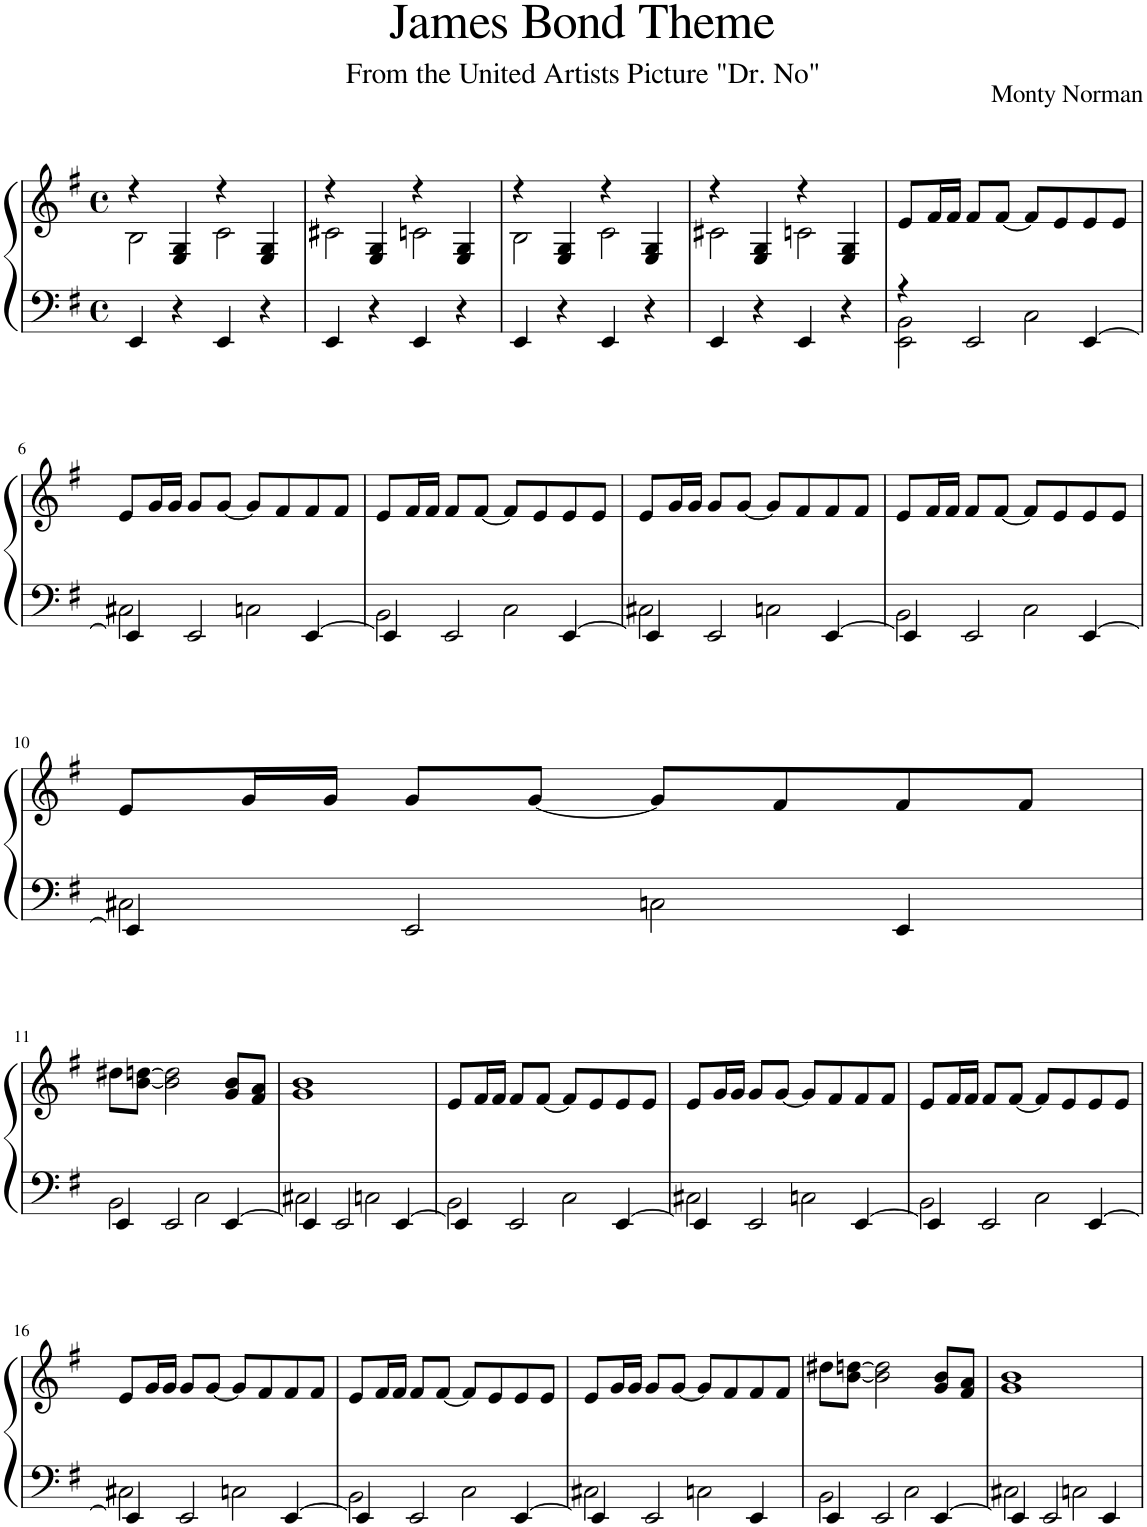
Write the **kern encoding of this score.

**kern	**kern
*part1	*part1
*staff2	*staff1
*I"Piano	*
*I'Pno.	*
*clefF4	*clefG2
*k[f#]	*k[f#]
*M4/4	*M4/4
*met(c)	*met(c)
=1	=1
*	*^
4EE/	4r	2B\
4r	4E/ 4G/	.
4EE/	4r	2c\
4r	4E/ 4G/	.
=2	=2	=2
4EE/	4r	2c#X\
4r	4E/ 4G/	.
4EE/	4r	2cn\
4r	4E/ 4G/	.
=3	=3	=3
4EE/	4r	2B\
4r	4E/ 4G/	.
4EE/	4r	2c\
4r	4E/ 4G/	.
=4	=4	=4
4EE/	4r	2c#X\
4r	4E/ 4G/	.
4EE/	4r	2cn\
4r	4E/ 4G/	.
*	*v	*v
=5	=5
*^	*
4r	2EE\ 2BB\	8e/L
.	.	16f#/L
.	.	16f#/JJ
2EE/	.	8f#/L
.	.	[8f#/J
.	2C\	8f#/L]
.	.	8e/
[4EE/	.	8e/
.	.	8e/J
!!LO:LB:g=z
=6	=6	=6
4EE/]	2C#X\	8e/L
.	.	16g/L
.	.	16g/JJ
2EE/	.	8g/L
.	.	[8g/J
.	2Cn\	8g/L]
.	.	8f#/
[4EE/	.	8f#/
.	.	8f#/J
=7	=7	=7
4EE/]	2BB\	8e/L
.	.	16f#/L
.	.	16f#/JJ
2EE/	.	8f#/L
.	.	[8f#/J
.	2C\	8f#/L]
.	.	8e/
[4EE/	.	8e/
.	.	8e/J
=8	=8	=8
4EE/]	2C#X\	8e/L
.	.	16g/L
.	.	16g/JJ
2EE/	.	8g/L
.	.	[8g/J
.	2Cn\	8g/L]
.	.	8f#/
[4EE/	.	8f#/
.	.	8f#/J
=9	=9	=9
4EE/]	2BB\	8e/L
.	.	16f#/L
.	.	16f#/JJ
2EE/	.	8f#/L
.	.	[8f#/J
.	2C\	8f#/L]
.	.	8e/
[4EE/	.	8e/
.	.	8e/J
!!LO:LB:g=z
=10	=10	=10
4EE/]	2C#X\	8e/L
.	.	16g/L
.	.	16g/JJ
2EE/	.	8g/L
.	.	[8g/J
.	2Cn\	8g/L]
.	.	8f#/
4EE/	.	8f#/
.	.	8f#/J
!!LO:LB:g=z
=11	=11	=11
4EE/	2BB\	8dd#X\L
.	.	[8b\ [8ddn\J
2EE/	.	2b\] 2dd\]
.	2C\	.
[4EE/	.	8g/ 8b/L
.	.	8f#/ 8a/J
=12	=12	=12
4EE/]	2C#X\	1g 1b
2EE/	.	.
.	2Cn\	.
[4EE/	.	.
=13	=13	=13
4EE/]	2BB\	8e/L
.	.	16f#/L
.	.	16f#/JJ
2EE/	.	8f#/L
.	.	[8f#/J
.	2C\	8f#/L]
.	.	8e/
[4EE/	.	8e/
.	.	8e/J
=14	=14	=14
4EE/]	2C#X\	8e/L
.	.	16g/L
.	.	16g/JJ
2EE/	.	8g/L
.	.	[8g/J
.	2Cn\	8g/L]
.	.	8f#/
[4EE/	.	8f#/
.	.	8f#/J
=15	=15	=15
4EE/]	2BB\	8e/L
.	.	16f#/L
.	.	16f#/JJ
2EE/	.	8f#/L
.	.	[8f#/J
.	2C\	8f#/L]
.	.	8e/
[4EE/	.	8e/
.	.	8e/J
!!LO:LB:g=z
=16	=16	=16
4EE/]	2C#X\	8e/L
.	.	16g/L
.	.	16g/JJ
2EE/	.	8g/L
.	.	[8g/J
.	2Cn\	8g/L]
.	.	8f#/
[4EE/	.	8f#/
.	.	8f#/J
=17	=17	=17
4EE/]	2BB\	8e/L
.	.	16f#/L
.	.	16f#/JJ
2EE/	.	8f#/L
.	.	[8f#/J
.	2C\	8f#/L]
.	.	8e/
[4EE/	.	8e/
.	.	8e/J
=18	=18	=18
4EE/]	2C#X\	8e/L
.	.	16g/L
.	.	16g/JJ
2EE/	.	8g/L
.	.	[8g/J
.	2Cn\	8g/L]
.	.	8f#/
4EE/	.	8f#/
.	.	8f#/J
=19	=19	=19
4EE/	2BB\	8dd#X\L
.	.	[8b\ [8ddn\J
2EE/	.	2b\] 2dd\]
.	2C\	.
[4EE/	.	8g/ 8b/L
.	.	8f#/ 8a/J
=20	=20	=20
4EE/]	2C#X\	1g 1b
2EE/	.	.
.	2Cn\	.
4EE/	.	.
*v	*v	*
=	=
*-	*-
